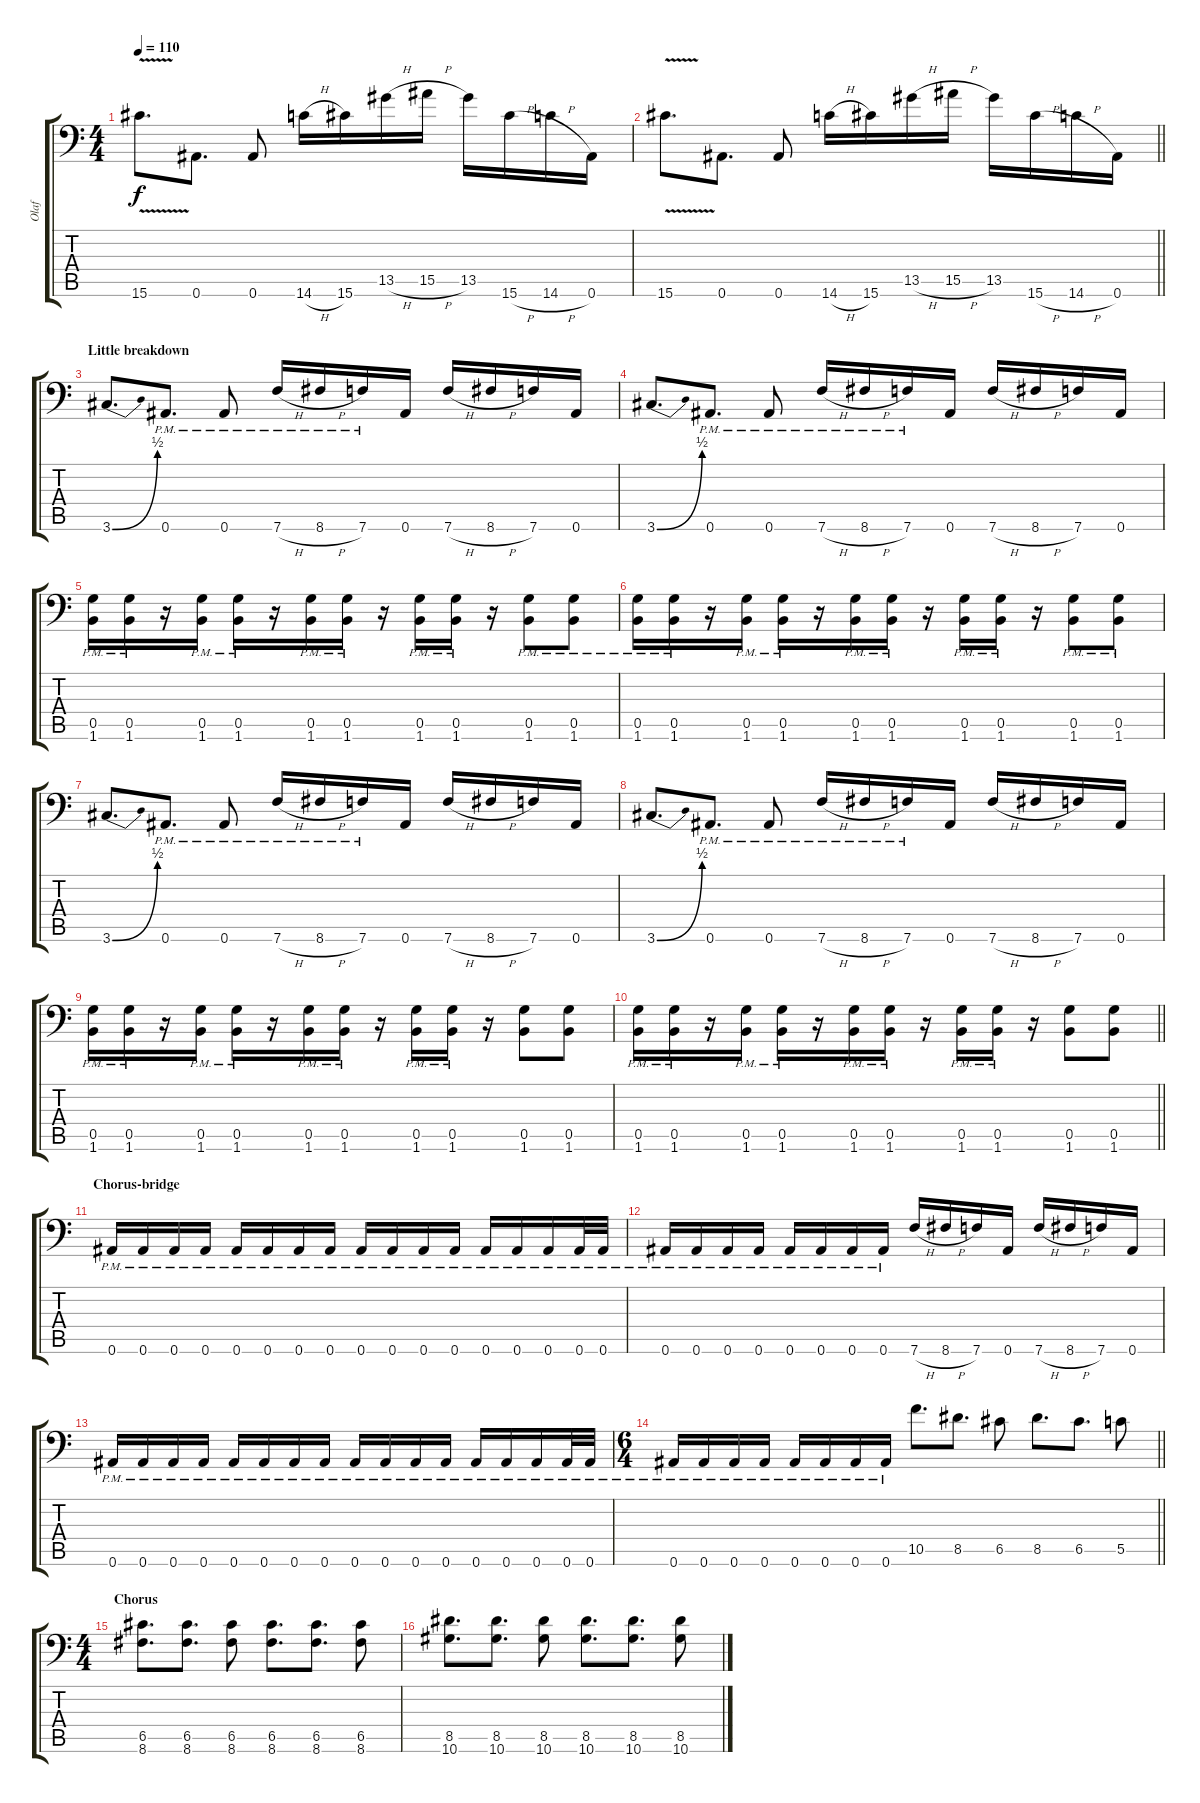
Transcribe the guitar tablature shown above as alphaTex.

\track ("Olaf" "Olaf") {instrument overdrivenguitar}
\staff {score tabs}
\tuning (D4 A3 F3 C3 G2 Bb1) {hide}
\ts (4 4)
\tempo 110
\clef f4
\ks c
15.6{v}.8{d dy f} 0.6.8{d} 0.6.8 14.6{h}.16 15.6.16 13.5{h}.16 15.5{h}.16 13.5.16 15.6{h}.16 14.6{h}.16 0.6.16 |
\barLineRight lightlight
15.6{v}.8{d} 0.6.8{d} 0.6.8 14.6{h}.16 15.6.16 13.5{h}.16 15.5{h}.16 13.5.16 15.6{h}.16 14.6{h}.16 0.6.16 |
\section ("" "Little breakdown")
3.6{be (bend 0 0 60 2)}.8{d} 0.6{pm}.8{d} 0.6{pm}.8 7.6{h pm}.16 8.6{h pm}.16 7.6{pm}.16 0.6.16 7.6{h}.16 8.6{h}.16 7.6.16 0.6.16 |
3.6{be (bend 0 0 60 2)}.8{d} 0.6{pm}.8{d} 0.6{pm}.8 7.6{h pm}.16 8.6{h pm}.16 7.6{pm}.16 0.6.16 7.6{h}.16 8.6{h}.16 7.6.16 0.6.16 |
(0.5{pm} 1.6{pm}).16 (0.5{pm} 1.6{pm}).16 r.16 (0.5{pm} 1.6{pm}).16 (0.5{pm} 1.6{pm}).16 r.16 (0.5{pm} 1.6{pm}).16 (0.5{pm} 1.6{pm}).16 r.16 (0.5{pm} 1.6{pm}).16 (0.5{pm} 1.6{pm}).16 r.16 (0.5{pm} 1.6{pm}).8 (0.5{pm} 1.6{pm}).8 |
(0.5{pm} 1.6{pm}).16 (0.5{pm} 1.6{pm}).16 r.16 (0.5{pm} 1.6{pm}).16 (0.5{pm} 1.6{pm}).16 r.16 (0.5{pm} 1.6{pm}).16 (0.5{pm} 1.6{pm}).16 r.16 (0.5{pm} 1.6{pm}).16 (0.5{pm} 1.6{pm}).16 r.16 (0.5{pm} 1.6{pm}).8 (0.5{pm} 1.6{pm}).8 |
3.6{be (bend 0 0 60 2)}.8{d} 0.6{pm}.8{d} 0.6{pm}.8 7.6{h pm}.16 8.6{h pm}.16 7.6{pm}.16 0.6.16 7.6{h}.16 8.6{h}.16 7.6.16 0.6.16 |
3.6{be (bend 0 0 60 2)}.8{d} 0.6{pm}.8{d} 0.6{pm}.8 7.6{h pm}.16 8.6{h pm}.16 7.6{pm}.16 0.6.16 7.6{h}.16 8.6{h}.16 7.6.16 0.6.16 |
(0.5{pm} 1.6{pm}).16 (0.5{pm} 1.6{pm}).16 r.16 (0.5{pm} 1.6{pm}).16 (0.5{pm} 1.6{pm}).16 r.16 (0.5{pm} 1.6{pm}).16 (0.5{pm} 1.6{pm}).16 r.16 (0.5{pm} 1.6{pm}).16 (0.5{pm} 1.6{pm}).16 r.16 (0.5 1.6).8 (0.5 1.6).8 |
\barLineRight lightlight
(0.5{pm} 1.6{pm}).16 (0.5{pm} 1.6{pm}).16 r.16 (0.5{pm} 1.6{pm}).16 (0.5{pm} 1.6{pm}).16 r.16 (0.5{pm} 1.6{pm}).16 (0.5{pm} 1.6{pm}).16 r.16 (0.5{pm} 1.6{pm}).16 (0.5{pm} 1.6{pm}).16 r.16 (0.5 1.6).8 (0.5 1.6).8 |
\section ("" "Chorus-bridge")
0.6{pm}.16 0.6{pm}.16 0.6{pm}.16 0.6{pm}.16 0.6{pm}.16 0.6{pm}.16 0.6{pm}.16 0.6{pm}.16 0.6{pm}.16 0.6{pm}.16 0.6{pm}.16 0.6{pm}.16 0.6{pm}.16 0.6{pm}.16 0.6{pm}.16 0.6{pm}.32 0.6{pm}.32 |
0.6{pm}.16 0.6{pm}.16 0.6{pm}.16 0.6{pm}.16 0.6{pm}.16 0.6{pm}.16 0.6{pm}.16 0.6{pm}.16 7.6{h}.16 8.6{h}.16 7.6.16 0.6.16 7.6{h}.16 8.6{h}.16 7.6.16 0.6.16 |
0.6{pm}.16 0.6{pm}.16 0.6{pm}.16 0.6{pm}.16 0.6{pm}.16 0.6{pm}.16 0.6{pm}.16 0.6{pm}.16 0.6{pm}.16 0.6{pm}.16 0.6{pm}.16 0.6{pm}.16 0.6{pm}.16 0.6{pm}.16 0.6{pm}.16 0.6{pm}.32 0.6{pm}.32 |
\ts (6 4)
\barLineRight lightlight
0.6{pm}.16 0.6{pm}.16 0.6{pm}.16 0.6{pm}.16 0.6{pm}.16 0.6{pm}.16 0.6{pm}.16 0.6{pm}.16 10.5.8{d} 8.5.8{d} 6.5.8 8.5.8{d} 6.5.8{d} 5.5.8 |
\ts (4 4)
\section ("" "Chorus")
(6.5 8.6).8{d} (6.5 8.6).8{d} (6.5 8.6).8 (6.5 8.6).8{d} (6.5 8.6).8{d} (6.5 8.6).8 |
(8.5 10.6).8{d} (8.5 10.6).8{d} (8.5 10.6).8 (8.5 10.6).8{d} (8.5 10.6).8{d} (8.5 10.6).8
